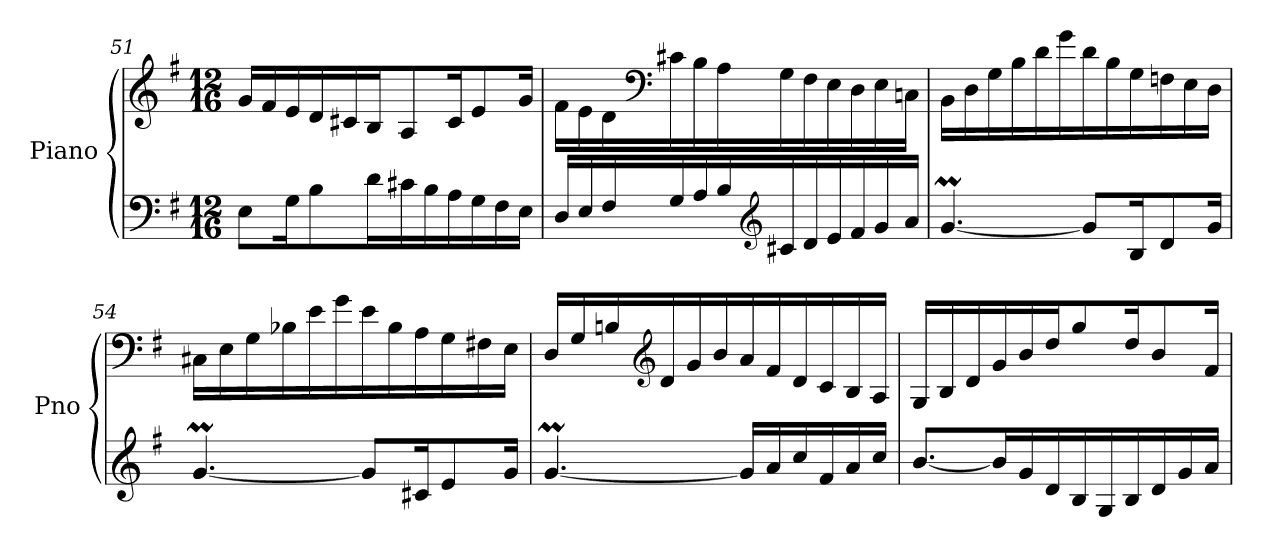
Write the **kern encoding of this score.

**kern	**kern
*part1	*part1
*staff2	*staff1
*I"Piano	*
*I'Pno	*
*clefF4	*clefG2
*k[f#]	*k[f#]
*M12/16	*M12/16
=51	=51
8E\L	16g/LL
.	16f#/
16G\K	16e/
8B\	16d/
.	16c#X/
16d\L	16B/J
16c#X\	8A/
16B\	.
16A\	16c#/K
16G\	8e/
16F#\	.
16E\JJ	16g/Jk
!!LO:LB:g=z
=52	=52
16D/LL	16f#\LL
16E/	16e\
16F#/	16d\
*	*clefF4
16G/	16c#X\
16A/	16B\
16B/	16A\
*clefG2	*
16c#X/	16G\
16d/	16F#\
16e/	16E\
16f#/	16D\
16g/	16E\
16a/JJ	16Cn\JJ
=53	=53
[4.gM/	16BB\LL
.	16D\
.	16G\
.	16B\
.	16d\
.	16g\
8g/L]	16d\
.	16B\
16B/K	16G\
8d/	16Fn\
.	16E\
16g/Jk	16D\JJ
=54	=54
[4.gM/	16C#X\LL
.	16E\
.	16G\
.	16B-X\
.	16e\
.	16g\
8g/L]	16e\
.	16B-\
16c#X/K	16A\
8e/	16G\
.	16F#X\
16g/Jk	16E\JJ
!!LO:LB:g=z
=55	=55
[4.gM/	16D/LL
.	16G/
.	16Bn/
*	*clefG2
.	16d/
.	16g/
.	16b/
16g/LL]	16a/
16a/	16f#/
16cc/	16d/
16f#/	16c/
16a/	16B/
16cc/JJ	16A/JJ
=56	=56
[8.b/L	16G/LL
.	16B/
.	16d/
16b/L]	16g/
16g/	16b/
16d/	16dd/J
16B/	8gg/
16G/	.
16B/	16dd/K
16d/	8b/
16g/	.
16a/JJ	16f#/Jk
=	=
*-	*-
